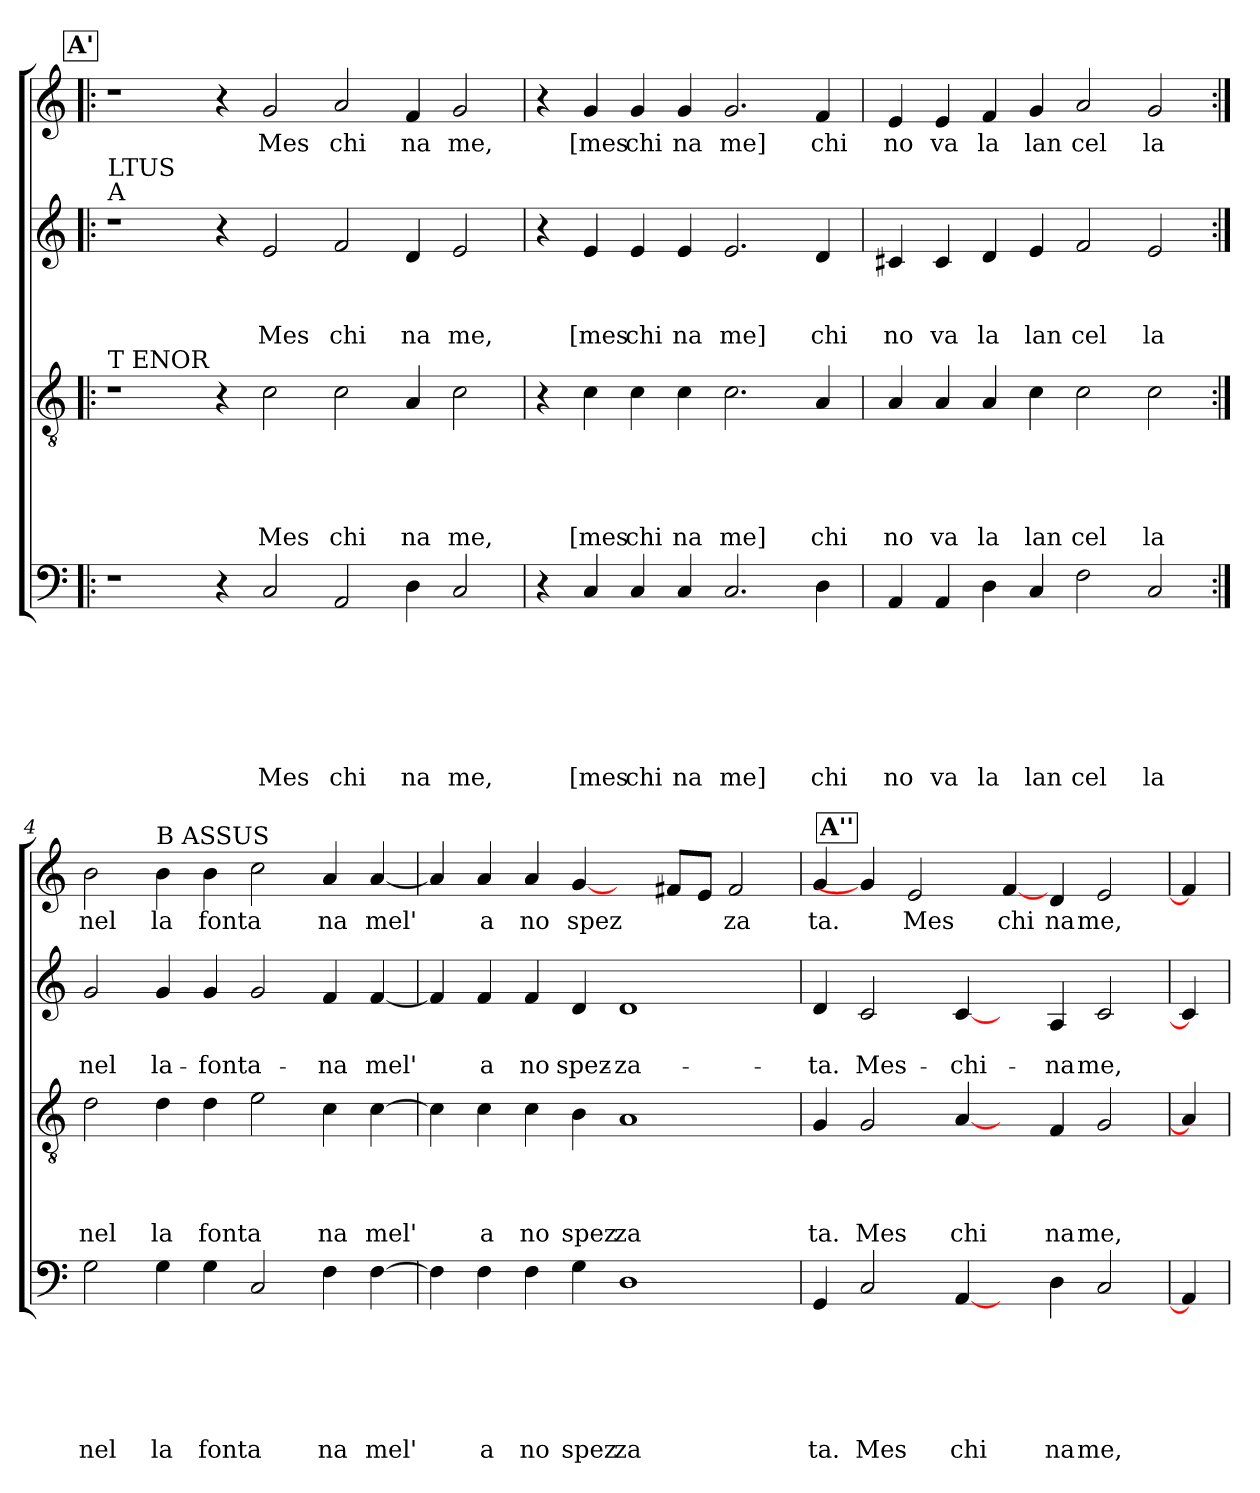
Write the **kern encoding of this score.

**kern	**text	**text	**text	**text	**text	**text	**text	**kern	**text	**text	**text	**text	**text	**kern	**text	**text	**text	**kern	**text
*part4	*part4	*part4	*part4	*part4	*part4	*part4	*part4	*part3	*part3	*part3	*part3	*part3	*part3	*part2	*part2	*part2	*part2	*part1	*part1
*staff4	*staff4	*staff4	*staff4	*staff4	*staff4	*staff4	*staff4	*staff3	*staff3	*staff3	*staff3	*staff3	*staff3	*staff2	*staff2	*staff2	*staff2	*staff1	*staff1
*clefF4	*	*	*	*	*	*	*	*clefGv2	*	*	*	*	*	*clefG2	*	*	*	*clefG2	*
*k[]	*	*	*	*	*	*	*	*k[]	*	*	*	*	*	*k[]	*	*	*	*k[]	*
*C:	*	*	*	*	*	*	*	*C:	*	*	*	*	*	*C:	*	*	*	*C:	*
!!LO:REH:place=s1:a:fs=14:t=A'
=1!|:	=1!|:	=1!|:	=1!|:	=1!|:	=1!|:	=1!|:	=1!|:	=1!|:	=1!|:	=1!|:	=1!|:	=1!|:	=1!|:	=1!|:	=1!|:	=1!|:	=1!|:	=1!|:	=1!|:
!	!	!	!	!	!	!	!	!	!	!	!	!	!	!LO:TX:a:t=A	!	!	!	!	!
!	!	!	!	!	!	!	!	!	!	!	!	!	!	!LO:TX:t=LTUS	!	!	!	!	!
!	!	!	!	!	!	!	!	!LO:TX:a:t=T ENOR	!	!	!	!	!	!	!	!	!	!	!
1r	.	.	.	.	.	.	.	1r	.	.	.	.	.	1r	.	.	.	1r	.
4r	.	.	.	.	.	.	.	4r	.	.	.	.	.	4r	.	.	.	4r	.
!	!	!	!	!	!	!	!LO:LY:b	!	!	!	!	!	!LO:LY:b	!	!	!	!LO:LY:b	!	!LO:LY:b
2C/	.	.	.	.	.	.	Mes	2c\	.	.	.	.	Mes	2e/	.	.	Mes	2g/	Mes
!	!	!	!	!	!	!	!LO:LY:b	!	!	!	!	!	!LO:LY:b	!	!	!	!LO:LY:b	!	!LO:LY:b
2AA/	.	.	.	.	.	.	chi	2c\	.	.	.	.	chi	2f/	.	.	chi	2a/	chi
!	!	!	!	!	!	!	!LO:LY:b	!	!	!	!	!	!LO:LY:b	!	!	!	!LO:LY:b	!	!LO:LY:b
4D\	.	.	.	.	.	.	na	4A/	.	.	.	.	na	4d/	.	.	na	4f/	na
!	!	!	!	!	!	!	!LO:LY:b	!	!	!	!	!	!LO:LY:b	!	!	!	!LO:LY:b	!	!LO:LY:b
2C/	.	.	.	.	.	.	me,	2c\	.	.	.	.	me,	2e/	.	.	me,	2g/	me,
=2	=2	=2	=2	=2	=2	=2	=2	=2	=2	=2	=2	=2	=2	=2	=2	=2	=2	=2	=2
4r	.	.	.	.	.	.	.	4r	.	.	.	.	.	4r	.	.	.	4r	.
!	!	!	!	!	!	!	!LO:LY:b	!	!	!	!	!	!LO:LY:b	!	!	!	!LO:LY:b	!	!LO:LY:b
4C/	.	.	.	.	.	.	[mes	4c\	.	.	.	.	[mes	4e/	.	.	[mes	4g/	[mes
!	!	!	!	!	!	!	!LO:LY:b	!	!	!	!	!	!LO:LY:b	!	!	!	!LO:LY:b	!	!LO:LY:b
4C/	.	.	.	.	.	.	chi	4c\	.	.	.	.	chi	4e/	.	.	chi	4g/	chi
!	!	!	!	!	!	!	!LO:LY:b	!	!	!	!	!	!LO:LY:b	!	!	!	!LO:LY:b	!	!LO:LY:b
4C/	.	.	.	.	.	.	na	4c\	.	.	.	.	na	4e/	.	.	na	4g/	na
!	!	!	!	!	!	!	!LO:LY:b	!	!	!	!	!	!LO:LY:b	!	!	!	!LO:LY:b	!	!LO:LY:b
2.C/	.	.	.	.	.	.	me]	2.c\	.	.	.	.	me]	2.e/	.	.	me]	2.g/	me]
!	!	!	!	!	!	!	!LO:LY:b	!	!	!	!	!	!LO:LY:b	!	!	!	!LO:LY:b	!	!LO:LY:b
4D\	.	.	.	.	.	.	chi	4A/	.	.	.	.	chi	4d/	.	.	chi	4f/	chi
=3	=3	=3	=3	=3	=3	=3	=3	=3	=3	=3	=3	=3	=3	=3	=3	=3	=3	=3	=3
!	!	!	!	!	!	!	!LO:LY:b	!	!	!	!	!	!LO:LY:b	!	!	!	!LO:LY:b	!	!LO:LY:b
4AA/	.	.	.	.	.	.	no	4A/	.	.	.	.	no	4c#X/	.	.	no	4e/	no
!	!	!	!	!	!	!	!LO:LY:b	!	!	!	!	!	!LO:LY:b	!	!	!	!LO:LY:b	!	!LO:LY:b
4AA/	.	.	.	.	.	.	va	4A/	.	.	.	.	va	4c#/	.	.	va	4e/	va
!	!	!	!	!	!	!	!LO:LY:b	!	!	!	!	!	!LO:LY:b	!	!	!	!LO:LY:b	!	!LO:LY:b
4D\	.	.	.	.	.	.	la	4A/	.	.	.	.	la	4d/	.	.	la	4f/	la
!	!	!	!	!	!	!	!LO:LY:b	!	!	!	!	!	!LO:LY:b	!	!	!	!LO:LY:b	!	!LO:LY:b
4C/	.	.	.	.	.	.	lan	4c\	.	.	.	.	lan	4e/	.	.	lan	4g/	lan
!	!	!	!	!	!	!	!LO:LY:b	!	!	!	!	!	!LO:LY:b	!	!	!	!LO:LY:b	!	!LO:LY:b
2F\	.	.	.	.	.	.	cel	2c\	.	.	.	.	cel	2f/	.	.	cel	2a/	cel
!	!	!	!	!	!	!	!LO:LY:b	!	!	!	!	!	!LO:LY:b	!	!	!	!LO:LY:b	!	!LO:LY:b
2C/	.	.	.	.	.	.	la	2c\	.	.	.	.	la	2e/	.	.	la	2g/	la
!!LO:LB:g=z
=4:|!	=4:|!	=4:|!	=4:|!	=4:|!	=4:|!	=4:|!	=4:|!	=4:|!	=4:|!	=4:|!	=4:|!	=4:|!	=4:|!	=4:|!	=4:|!	=4:|!	=4:|!	=4:|!	=4:|!
!	!	!	!	!	!	!LO:LY:b	!	!	!	!	!	!LO:LY:b	!	!	!	!LO:LY:b	!	!	!LO:LY:b
2G\	.	.	.	.	.	nel	.	2d\	.	.	.	nel	.	2g/	.	nel	.	2b\	nel
!	!	!	!	!	!	!	!	!	!	!	!	!	!	!	!	!	!	!LO:TX:a:t=B ASSUS	!
!	!	!	!	!	!	!LO:LY:b	!	!	!	!	!	!LO:LY:b	!	!	!	!LO:LY:b	!	!	!LO:LY:b
4G\	.	.	.	.	.	la	.	4d\	.	.	.	la	.	4g/	.	la-	.	4b\	la
!	!	!	!	!	!	!LO:LY:b	!	!	!	!	!	!LO:LY:b	!	!	!	!LO:LY:b	!	!	!LO:LY:b
4G\	.	.	.	.	.	fonta	.	4d\	.	.	.	fonta	.	4g/	.	-fonta-	.	4b\	fonta
2C/	.	.	.	.	.	.	.	2e\	.	.	.	.	.	2g/	.	.	.	2cc\	.
!	!	!	!	!	!	!LO:LY:b	!	!	!	!	!	!LO:LY:b	!	!	!	!LO:LY:b	!	!	!LO:LY:b
4F\	.	.	.	.	.	na	.	4c\	.	.	.	na	.	4f/	.	-na	.	4a/	na
!	!	!	!	!	!	!LO:LY:b	!	!	!	!	!	!LO:LY:b	!	!	!	!LO:LY:b	!	!	!LO:LY:b
[>4F\	.	.	.	.	.	mel'	.	[>4c\	.	.	.	mel'	.	[<4f/	.	mel'	.	[<4a/	mel'
=5	=5	=5	=5	=5	=5	=5	=5	=5	=5	=5	=5	=5	=5	=5	=5	=5	=5	=5	=5
4F\]	.	.	.	.	.	.	.	4c\]	.	.	.	.	.	4f/]	.	.	.	4a/]	.
!	!	!	!	!	!	!LO:LY:b	!	!	!	!	!	!LO:LY:b	!	!	!	!LO:LY:b	!	!	!LO:LY:b
4F\	.	.	.	.	.	a	.	4c\	.	.	.	a	.	4f/	.	a	.	4a/	a
!	!	!	!	!	!	!LO:LY:b	!	!	!	!	!	!LO:LY:b	!	!	!	!LO:LY:b	!	!	!LO:LY:b
4F\	.	.	.	.	.	no	.	4c\	.	.	.	no	.	4f/	.	no	.	4a/	no
!	!	!	!	!	!	!LO:LY:b	!	!	!	!	!	!LO:LY:b	!	!	!	!LO:LY:b	!	!	!LO:LY:b
4G\	.	.	.	.	.	spez	.	4B\	.	.	.	spez	.	4d/	.	spez-	.	[4g/	spez
!	!	!	!	!	!	!LO:LY:b	!	!	!	!	!	!LO:LY:b	!	!	!	!LO:LY:b	!	!	!
1D	.	.	.	.	.	za	.	1A	.	.	.	za	.	1d	.	-za-	.	4ryy	.
.	.	.	.	.	.	.	.	.	.	.	.	.	.	.	.	.	.	8f#/L	.
.	.	.	.	.	.	.	.	.	.	.	.	.	.	.	.	.	.	8e/J	.
!	!	!	!	!	!	!	!	!	!	!	!	!	!	!	!	!	!	!	!LO:LY:b
.	.	.	.	.	.	.	.	.	.	.	.	.	.	.	.	.	.	2f#/	za
!!LO:REH:place=s1:a:fs=14:t=A'':qo=0.5
=6	=6	=6	=6	=6	=6	=6	=6	=6	=6	=6	=6	=6	=6	=6	=6	=6	=6	=6	=6
!	!	!	!	!	!	!LO:LY:b	!	!	!	!	!	!LO:LY:b	!	!	!	!LO:LY:b	!	!	!LO:LY:b
4GG/	.	.	.	.	.	ta.	.	4G/	.	.	.	ta.	.	4d/	.	-ta.	.	4g/	ta.
!	!	!	!	!	!	!LO:LY:b	!	!	!	!	!	!LO:LY:b	!	!	!	!LO:LY:b	!	!	!
2C/	.	.	.	.	.	Mes	.	2G/	.	.	.	Mes	.	2c/	.	Mes-	.	4g/]	.
!	!	!	!	!	!	!	!	!	!	!	!	!	!	!	!	!	!	!	!LO:LY:b
.	.	.	.	.	.	.	.	.	.	.	.	.	.	.	.	.	.	2e/	Mes
!	!	!	!	!	!	!LO:LY:b	!	!	!	!	!	!LO:LY:b	!	!	!	!LO:LY:b	!	!	!
[4AA/	.	.	.	.	.	chi	.	[4A/	.	.	.	chi	.	[4c/	.	-chi-	.	.	.
!	!	!	!	!	!	!	!	!	!	!	!	!	!	!	!	!	!	!	!LO:LY:b
4ryy	.	.	.	.	.	.	.	4ryy	.	.	.	.	.	4ryy	.	.	.	[4f/	chi
!	!	!	!	!	!	!LO:LY:b	!	!	!	!	!	!LO:LY:b	!	!	!	!LO:LY:b	!	!	!LO:LY:b
4D\	.	.	.	.	.	na	.	4F/	.	.	.	na	.	4A/	.	-na	.	4d/	na
!	!	!	!	!	!	!LO:LY:b	!	!	!	!	!	!LO:LY:b	!	!	!	!LO:LY:b	!	!	!LO:LY:b
2C/	.	.	.	.	.	me,	.	2G/	.	.	.	me,	.	2c/	.	me,	.	2e/	me,
=7	=7	=7	=7	=7	=7	=7	=7	=7	=7	=7	=7	=7	=7	=7	=7	=7	=7	=7	=7
4AA/]	.	.	.	.	.	.	.	4A/]	.	.	.	.	.	4c/]	.	.	.	4f/]	.
=	=	=	=	=	=	=	=	=	=	=	=	=	=	=	=	=	=	=	=
*-	*-	*-	*-	*-	*-	*-	*-	*-	*-	*-	*-	*-	*-	*-	*-	*-	*-	*-	*-
